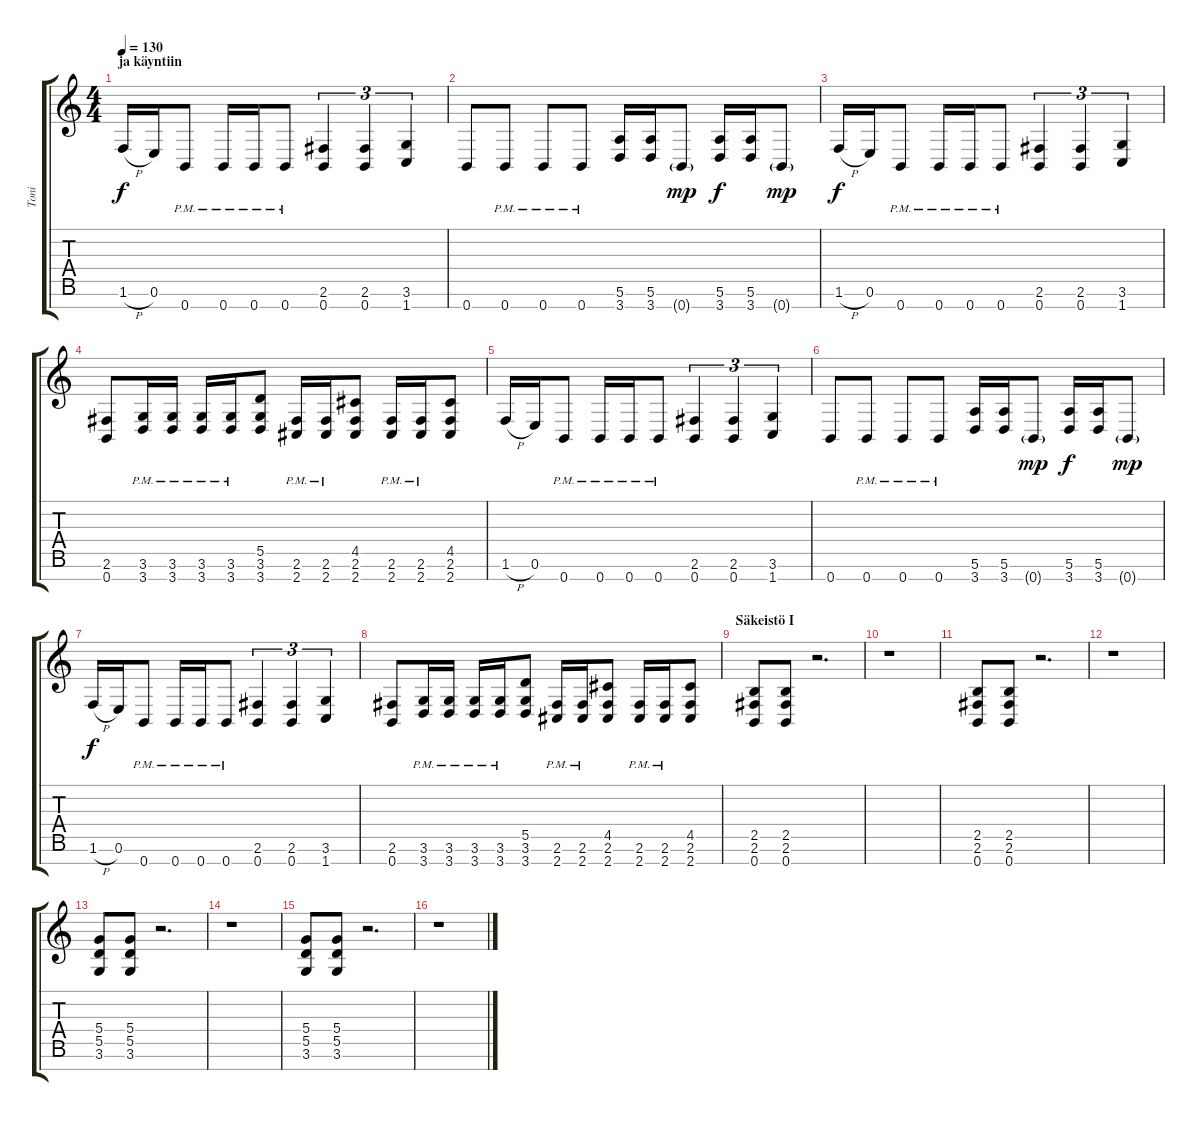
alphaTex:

\track ("Toni" "Toni") {instrument distortionguitar}
\staff {score tabs}
\tuning (E4 B3 G3 D3 A2 E2 B1) {hide}
\ts (4 4)
\section ("" "ja käyntiin")
\tempo 130
\clef g2
\ks c
1.6{h}.16{dy f} 0.6.16 0.7{pm}.8 0.7{pm}.16 0.7{pm}.16 0.7{pm}.8 (2.6 0.7).4{tu (3 2)} (2.6 0.7).4{tu (3 2)} (3.6 1.7).4{tu (3 2)} |
0.7.8 0.7{pm}.8 0.7{pm}.8 0.7{pm}.8 (5.6 3.7).16 (5.6 3.7).16 0.7{g}.8{dy mp} (5.6 3.7).16{dy f} (5.6 3.7).16 0.7{g}.8{dy mp} |
1.6{h}.16{dy f} 0.6.16 0.7{pm}.8 0.7{pm}.16 0.7{pm}.16 0.7{pm}.8 (2.6 0.7).4{tu (3 2)} (2.6 0.7).4{tu (3 2)} (3.6 1.7).4{tu (3 2)} |
(2.6 0.7).8 (3.6{pm} 3.7{pm}).16 (3.6{pm} 3.7{pm}).16 (3.6{pm} 3.7{pm}).16 (3.6{pm} 3.7{pm}).16 (5.5 3.6 3.7).8 (2.6{pm} 2.7{pm}).16 (2.6{pm} 2.7{pm}).16 (4.5 2.6 2.7).8 (2.6{pm} 2.7{pm}).16 (2.6{pm} 2.7{pm}).16 (4.5 2.6 2.7).8 |
1.6{h}.16 0.6.16 0.7{pm}.8 0.7{pm}.16 0.7{pm}.16 0.7{pm}.8 (2.6 0.7).4{tu (3 2)} (2.6 0.7).4{tu (3 2)} (3.6 1.7).4{tu (3 2)} |
0.7.8 0.7{pm}.8 0.7{pm}.8 0.7{pm}.8 (5.6 3.7).16 (5.6 3.7).16 0.7{g}.8{dy mp} (5.6 3.7).16{dy f} (5.6 3.7).16 0.7{g}.8{dy mp} |
1.6{h}.16{dy f} 0.6.16 0.7{pm}.8 0.7{pm}.16 0.7{pm}.16 0.7{pm}.8 (2.6 0.7).4{tu (3 2)} (2.6 0.7).4{tu (3 2)} (3.6 1.7).4{tu (3 2)} |
(2.6 0.7).8 (3.6{pm} 3.7{pm}).16 (3.6{pm} 3.7{pm}).16 (3.6{pm} 3.7{pm}).16 (3.6{pm} 3.7{pm}).16 (5.5 3.6 3.7).8 (2.6{pm} 2.7{pm}).16 (2.6{pm} 2.7{pm}).16 (4.5 2.6 2.7).8 (2.6{pm} 2.7{pm}).16 (2.6{pm} 2.7{pm}).16 (4.5 2.6 2.7).8 |
\section ("" "Säkeistö I")
(2.5 2.6 0.7).8 (2.5 2.6 0.7).8 r.2{d} |
r.1 |
(2.5 2.6 0.7).8 (2.5 2.6 0.7).8 r.2{d} |
r.1 |
(5.4 5.5 3.6).8 (5.4 5.5 3.6).8 r.2{d} |
r.1 |
(5.4 5.5 3.6).8 (5.4 5.5 3.6).8 r.2{d} |
r.1
